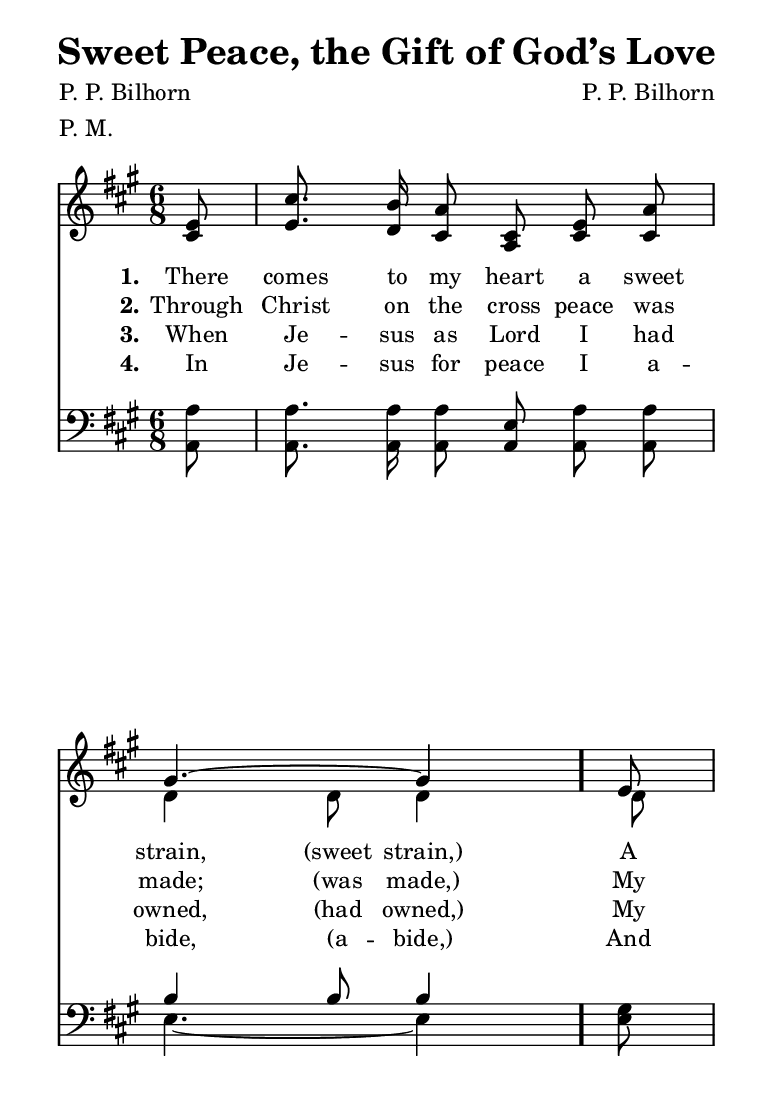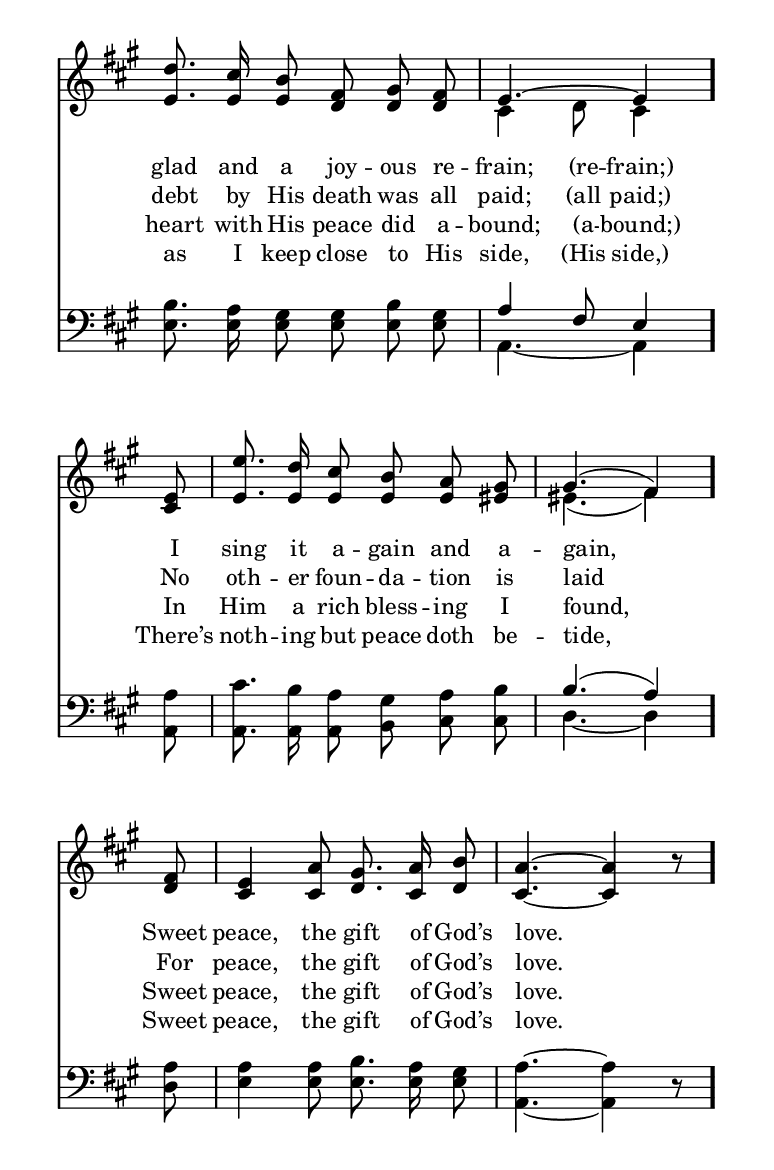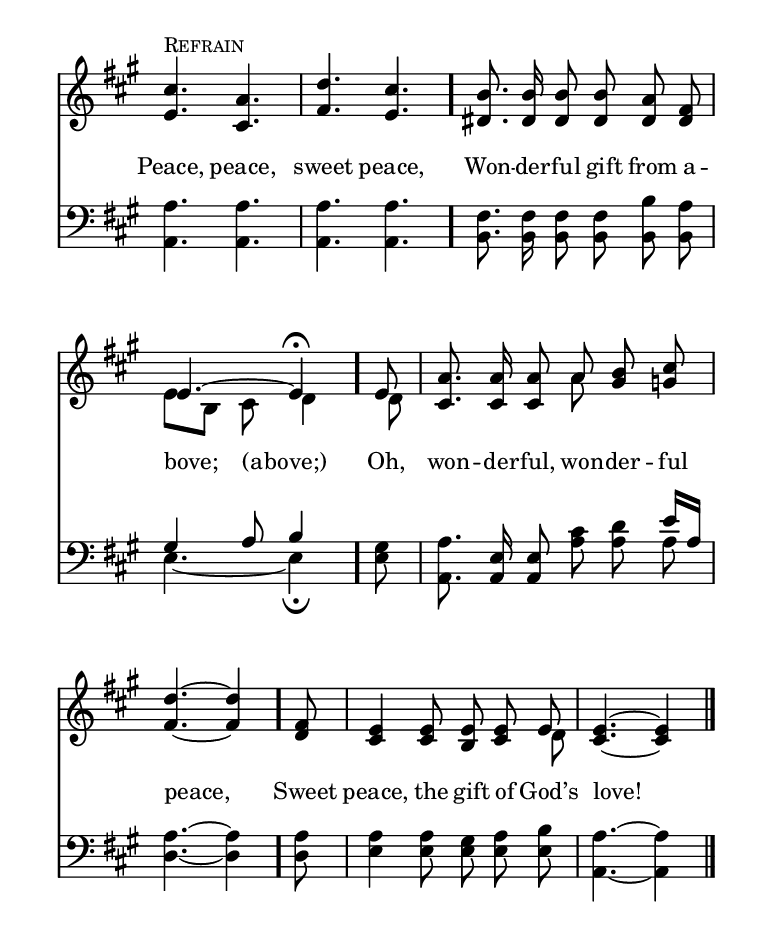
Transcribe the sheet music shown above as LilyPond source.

% expect two warnings about pages out of bounds
#(ly:expect-warning "number of pages is out of bounds")
#(ly:expect-warning "number of pages is out of bounds")
\include "common/global.ily"
\paper {
  \include "common/paper.ily"
  page-count = #(cond (is-eogsized 1) (#t #f))
}

\header{
  hymnnumber = "193"
  title = "Sweet Peace, the Gift of God’s Love"
  tunename = ""
  meter = "P. M."
  poet = "P. P. Bilhorn"
  composer = "P. P. Bilhorn"
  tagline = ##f
}

ta = { \tempo 8=120 }
tb = { \tempo 8=80 } % not half the normal tempo in this case (aesthetic)

global = {
  \include "common/overrides.ily"
  \override Staff.TimeSignature.style = #'numbered
  \time 6/8
  \override Score.MetronomeMark.transparent = ##t % hide all fermata changes too
  \ta
  \key a \major
  \partial 8
  \autoBeamOff
}

patternA = { c8 | c8. c16 c8 c c c | c4. c4 }
patternB = { c8 | c8. c16 c8 c c c | c4 c8 c4 }
patternC = { c8 | c4 c8 c8. c16 c8 | c4. c4 c8 }

notesSoprano = {
\global
\relative c' {

  e8 | cis'8. b16 a8 cis, e a | gis4. ~ gis4
  \changePitch \patternA { e | d' cis b fis gis fis | e ~ e }
  \changePitch \patternA { e | e' d cis b a gis | gis( fis) }
  \changePitch \patternC { fis | e a gis a b | a ~ a r }

  \break % checked in eogsized and letter versions
  << s^\markup { \small \caps "Refrain" }
  { cis4. a | d cis } >>
  b8. b16 b8 b a fis | e4.~ \tb e4 \fermata \ta
  \changePitch \patternA { e | a a a a b cis | d ~ d }
  fis,8 | e4 e8 e e e | e4. ~ e4

  \bar "|."

}
}

notesAlto = {
\global
\relative e' {

  \changePitch \patternB { cis | e d cis a cis cis | d d d }
  \changePitch \patternB { d | e e e d d d | cis d cis }
  \changePitch \patternA { cis | e e e e e eis | eis( fis) }
  \changePitch \patternC { d | cis cis d cis d | cis ~ cis r }

  e4. cis | fis e
  dis8. dis16 dis8 dis dis dis | e8[ b] cis d4
  \changePitch \patternA { d | cis cis cis a' gis g | fis ~ fis }
  d8 | cis4 cis8 b cis d | cis4. ~ cis4

}
}

notesTenor = {
\global
\relative a {

  \changePitch \patternB { a | a a a e a a | b b b }
  \changePitch \patternB { gis | b a gis gis b gis | a fis e }
  \changePitch \patternA { a | cis b a gis a b | b( a) }
  \changePitch \patternC { a | a a b a gis | a ~ a r }

  a4. a | a a
  fis8. fis16 fis8 fis b a | gis4 a8 b4
  gis8 | a8. e16 e8 cis' d e16[ a,] | a4. ~ a4
  a8 | a4 a8 gis a b | a4. ~ a4

}
}

notesBass = {
\global
\relative f, {

  \changePitch \patternA { a | a a a a a a | e' ~ e }
  \changePitch \patternA { e | e e e e e e | a, ~ a }
  \changePitch \patternA { a | a a a b cis cis | d ~ d }
  \changePitch \patternC { d | e e e e e | a, ~ a r }

  a4. a | a a
  b8. b16 b8 b b b | e4. ~ e4_\fermata
  \changePitch \patternA { e | a, a a a' a a | d, ~ d }
  d8 | e4 e8 e e e | a,4. ~ a4

}
}

Refrain = \lyricmode {

Peace, peace, sweet peace, \bar "."
Won -- der -- ful gift from a -- bove; %{HIDE>%} (a -- bove;) %{<HIDE%} \bar "."
Oh, won -- der -- ful, won -- der -- ful peace, \bar "."
Sweet peace, the gift of God’s love! \bar "."

}

wordsA = \lyricmode {
\set stanza = "1."

There comes to my heart a sweet strain, %{HIDE>%} (sweet strain,) %{<HIDE%} \bar "."
A glad and a joy -- ous re -- frain; %{HIDE>%} (re -- frain;) %{<HIDE%} \bar "."
I sing it a -- gain and a -- gain, \bar "."
Sweet peace, the gift of God’s love. \bar "."

}

wordsB = \lyricmode {
\set stanza = "2."

Through Christ on the cross peace was made; %{HIDE>%} (was made,) %{<HIDE%}
My debt by His death was all paid; %{HIDE>%} (all paid;) %{<HIDE%}
No oth -- er foun -- da -- tion is laid
For peace, the gift of God’s love.

\Refrain

}

wordsC = \lyricmode {
\set stanza = "3."

When Je -- sus as Lord I had owned, %{HIDE>%} (had owned,) %{<HIDE%}
My heart with His peace did a -- bound; %{HIDE>%} (a -- bound;) %{<HIDE%}
In Him a rich bless -- ing I found,
Sweet peace, the gift of God’s love.

}

wordsD = \lyricmode {
\set stanza = "4."

In Je -- sus for peace I a -- bide, %{HIDE>%} (a -- bide,) %{<HIDE%}
And as I keep close to His side, %{HIDE>%} (His side,) %{<HIDE%}
There’s noth -- ing but peace doth be -- tide,
Sweet peace, the gift of God’s love.

}

\score {
  \context ChoirStaff <<
    \context Staff = upper <<
      \set Staff.autoBeaming = ##f
      \set ChoirStaff.systemStartDelimiter = #'SystemStartBar
      \set ChoirStaff.printPartCombineTexts = ##f
      \partcombine #'(2 . 11) \notesSoprano \notesAlto
      \context NullVoice = altos { \voiceTwo << \notesAlto >> }
      \context Lyrics = one   \lyricsto altos \wordsA
      \context Lyrics = two   \lyricsto altos \wordsB
      \context Lyrics = three \lyricsto altos \wordsC
      \context Lyrics = four  \lyricsto altos \wordsD
    >>
    \context Staff = men <<
      \set Staff.autoBeaming = ##f
      \clef bass
      \set ChoirStaff.printPartCombineTexts = ##f
      \partcombine #'(2 . 11) \notesTenor \notesBass
    >>
  >>
  \layout {
    \include "common/layout.ily"
  }
  #(cond ((ly:get-option 'eog-midi-permitted) #{ \midi{
    \include "common/midi.ily"
  } #}))
}

\version "2.19.49"  % necessary for upgrading to future LilyPond versions.

% vi:set et ts=2 sw=2 ai nocindent syntax=lilypond:
